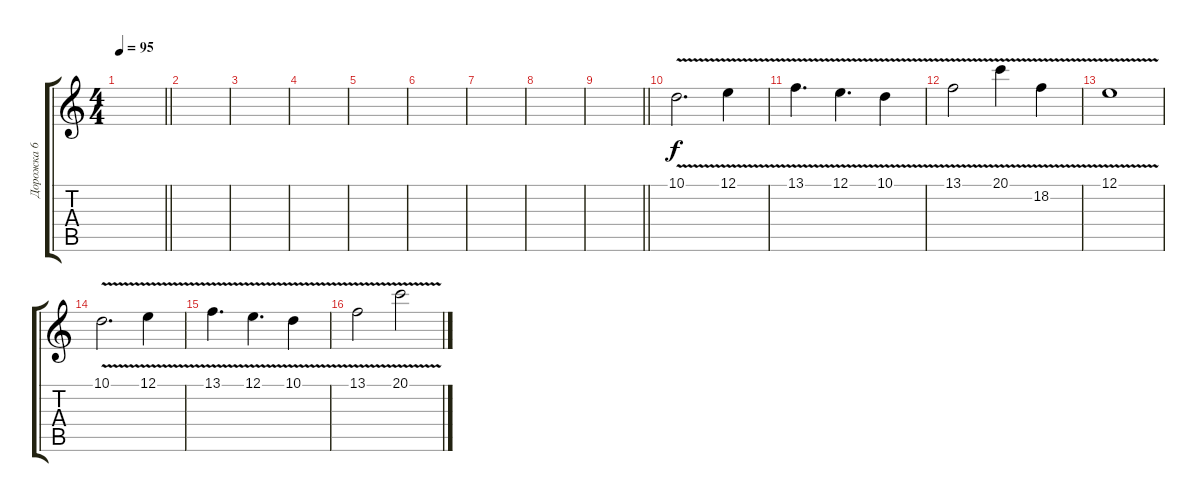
\track ("Дорожка 6" "Дорожка 6") {instrument violin}
\staff {score tabs}
\tuning (E4 B3 G3 D3 A2 E2) {hide}
\ts (4 4)
\tempo 95
\clef g2
\barLineRight lightlight
\ks c
|
\section ("" "")
|
|
|
|
|
|
|
\barLineRight lightlight
|
\section ("" "")
10.1{v}.2{d volume 14} 12.1{v}.4 |
13.1{v}.4{d} 12.1{v}.4{d} 10.1{v}.4 |
13.1{v}.2 20.1{v}.4 18.2{v}.4 |
12.1{v}.1 |
10.1{v}.2{d} 12.1{v}.4 |
13.1{v}.4{d} 12.1{v}.4{d} 10.1{v}.4 |
13.1{v}.2 20.1{v}.2
